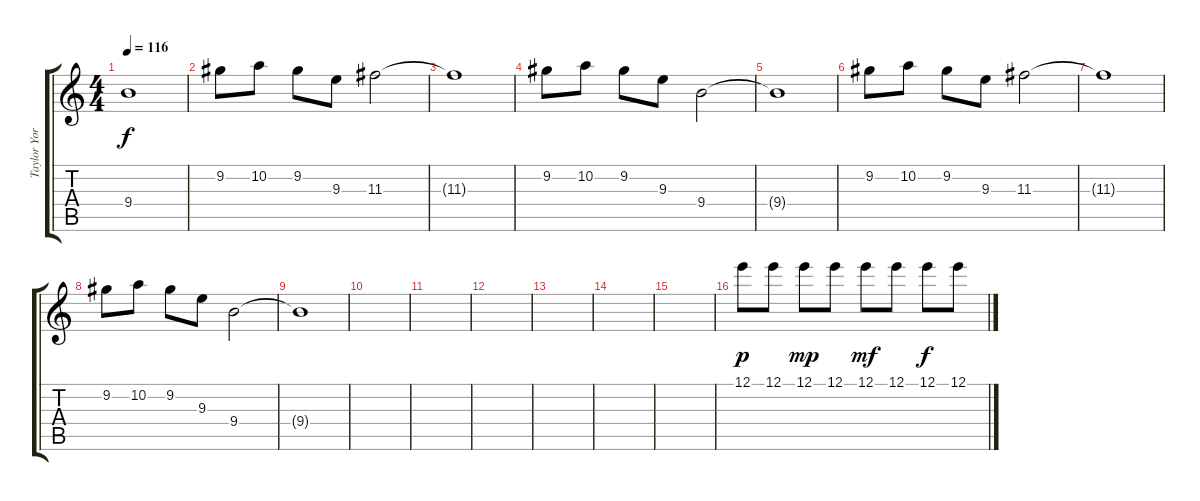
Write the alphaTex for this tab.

\track ("Taylor York" "Taylor Yor") {instrument electricguitarjazz}
\staff {score tabs}
\tuning (E4 B3 G3 D3 A2 E2) {hide}
\ts (4 4)
\tempo 116
\clef g2
\ks c
9.4{t}.1{dy f} |
9.2.8{volume 8 instrument electricguitarjazz} 10.2.8 9.2.8 9.3.8 11.3.2 |
11.3{t}.1 |
9.2.8 10.2.8 9.2.8 9.3.8 9.4.2 |
9.4{t}.1 |
9.2.8 10.2.8 9.2.8 9.3.8 11.3.2 |
11.3{t}.1 |
9.2.8 10.2.8 9.2.8 9.3.8 9.4.2 |
9.4{t}.1 |
|
|
|
|
|
|
12.1.8{dy p volume 12 instrument distortionguitar} 12.1.8 12.1.8{dy mp} 12.1.8 12.1.8{dy mf} 12.1.8 12.1.8{dy f} 12.1.8
